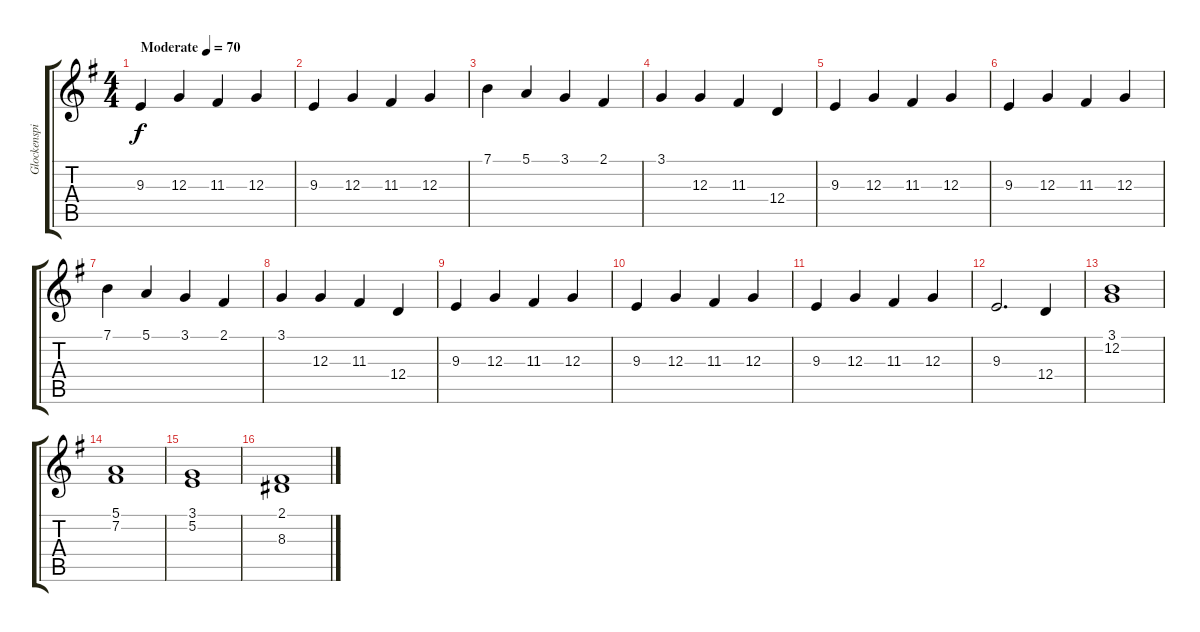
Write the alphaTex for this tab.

\track ("Glockenspiel" "Glockenspi") {instrument glockenspiel}
\staff {score tabs}
\tuning (E4 B3 G3 D3 A2 E2) {hide}
\ts (4 4)
\tempo (70 "Moderate")
\clef g2
\ks eminor
9.3.4{dy f instrument glockenspiel} 12.3.4 11.3.4 12.3.4 |
9.3.4 12.3.4 11.3.4 12.3.4 |
7.1.4 5.1.4 3.1.4 2.1.4 |
3.1.4 12.3.4 11.3.4 12.4.4 |
9.3.4 12.3.4 11.3.4 12.3.4 |
9.3.4 12.3.4 11.3.4 12.3.4 |
7.1.4 5.1.4 3.1.4 2.1.4 |
3.1.4 12.3.4 11.3.4 12.4.4 |
9.3.4 12.3.4 11.3.4 12.3.4 |
9.3.4 12.3.4 11.3.4 12.3.4 |
9.3.4 12.3.4 11.3.4 12.3.4 |
9.3.2{d} 12.4.4 |
(3.1 12.2).1 |
(5.1 7.2).1 |
(3.1 5.2).1 |
(2.1 8.3).1
